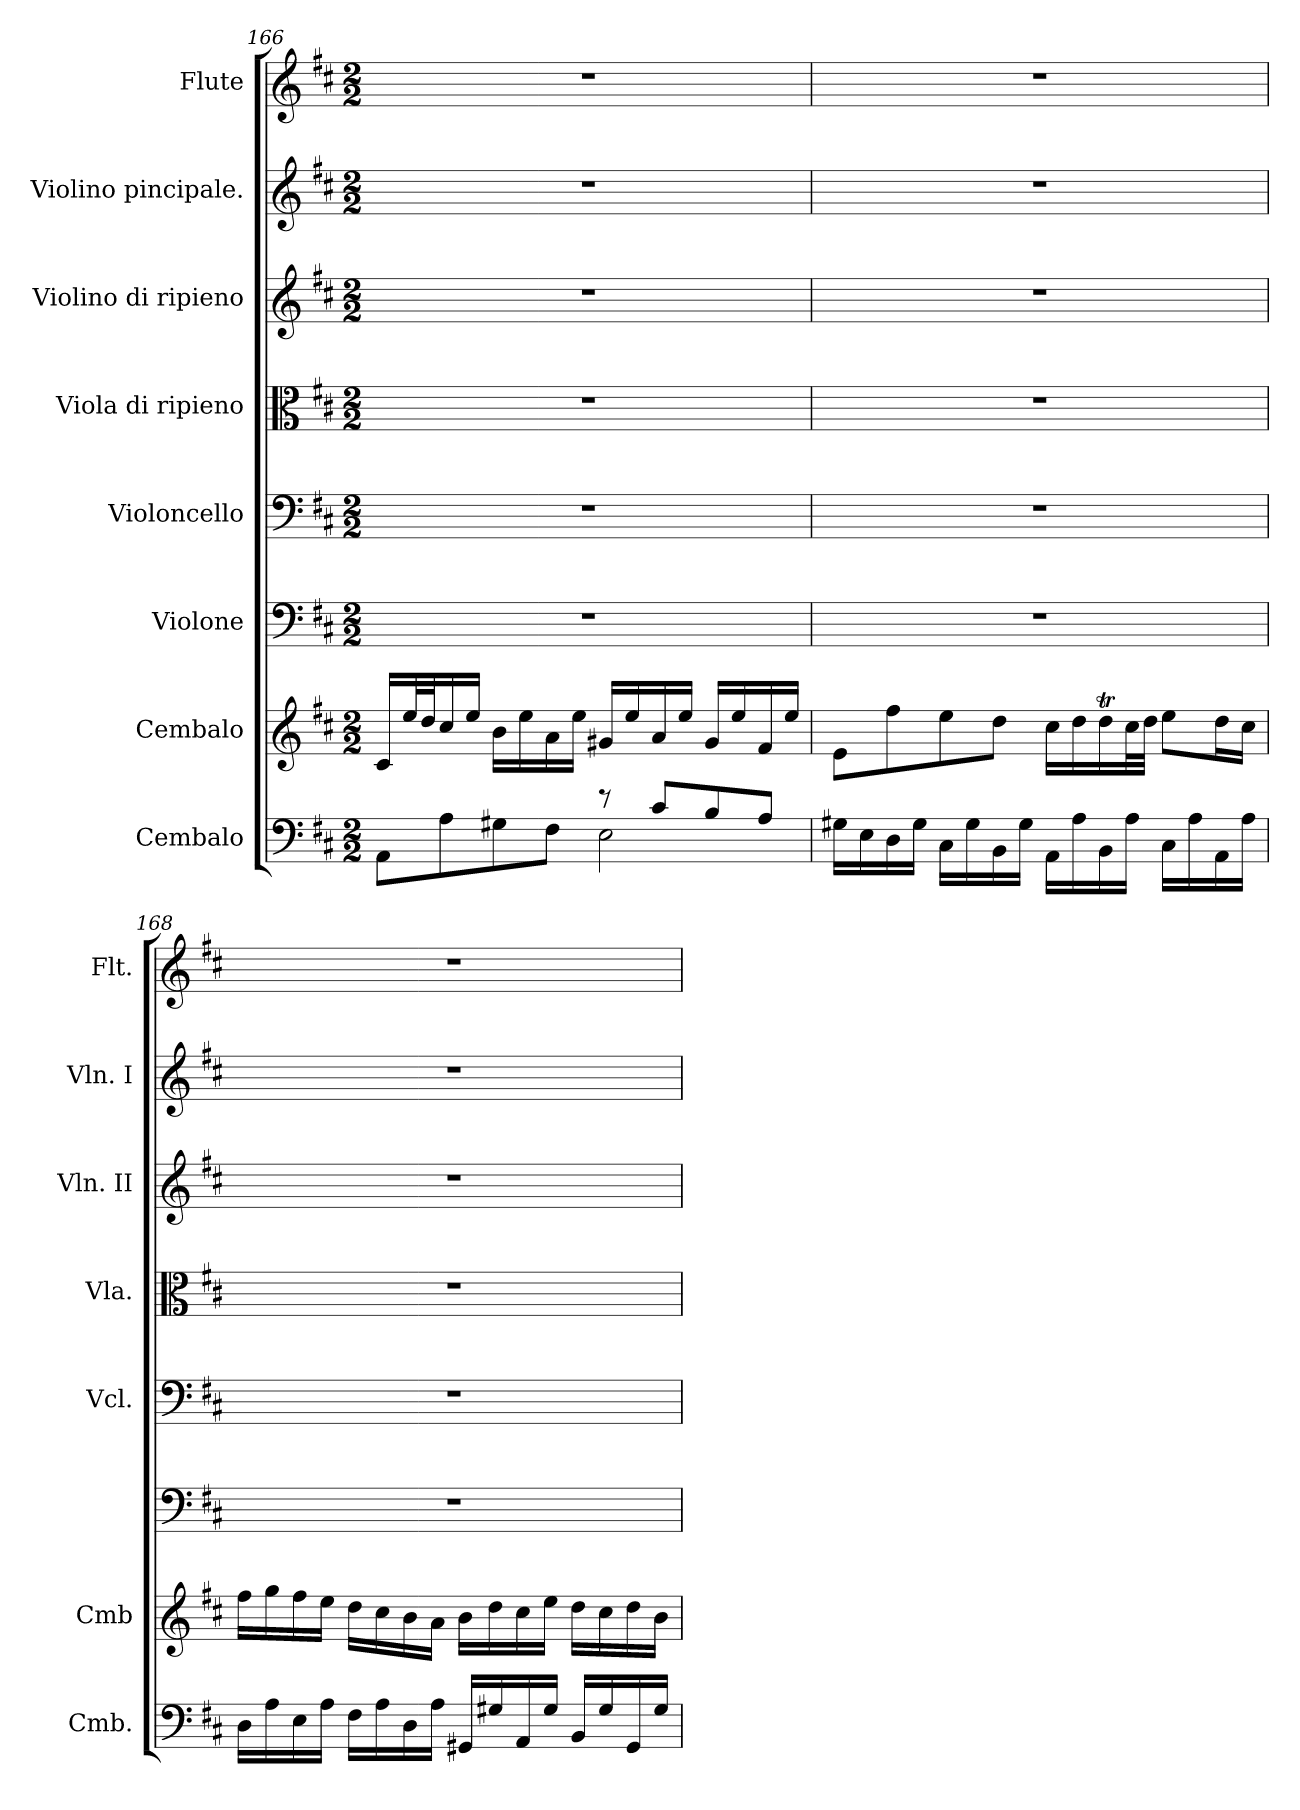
**kern	**kern	**kern	**kern	**kern	**kern	**kern	**kern
*part8	*part7	*part6	*part5	*part4	*part3	*part2	*part1
*staff8	*staff7	*staff6	*staff5	*staff4	*staff3	*staff2	*staff1
*I"Cembalo	*I"Cembalo	*I"Violone	*I"Violoncello	*I"Viola di ripieno	*I"Violino di ripieno	*I"Violino pincipale.	*I"Flute
*I'Cmb.	*I'Cmb	*	*I'Vcl.	*I'Vla.	*I'Vln. II	*I'Vln. I	*I'Flt.
!!LO:LB:g=z
*clefF4	*clefG2	*clefF4	*clefF4	*clefC3	*clefG2	*clefG2	*clefG2
*	*	*ITrd7c12	*	*	*	*	*
*k[f#c#]	*k[f#c#]	*k[f#c#]	*k[f#c#]	*k[f#c#]	*k[f#c#]	*k[f#c#]	*k[f#c#]
*D:	*D:	*D:	*D:	*D:	*D:	*D:	*D:
*M2/2	*M2/2	*M2/2	*M2/2	*M2/2	*M2/2	*M2/2	*M2/2
=166	=166	=166	=166	=166	=166	=166	=166
*^	*	*	*	*	*	*	*
2ryy	8AA\L	16c#/LL	1r	1r	1r	1r	1r	1r
.	.	32ee/L	.	.	.	.	.	.
.	.	32dd/J	.	.	.	.	.	.
.	8A\	16cc#/	.	.	.	.	.	.
.	.	16ee/JJ	.	.	.	.	.	.
.	8G#X\	16b\LL	.	.	.	.	.	.
.	.	16ee\	.	.	.	.	.	.
.	8F#\J	16a\	.	.	.	.	.	.
.	.	16ee\JJ	.	.	.	.	.	.
8r	2E\	16g#X/LL	.	.	.	.	.	.
.	.	16ee/	.	.	.	.	.	.
8c#/L	.	16a/	.	.	.	.	.	.
.	.	16ee/JJ	.	.	.	.	.	.
8B/	.	16g#/LL	.	.	.	.	.	.
.	.	16ee/	.	.	.	.	.	.
8A/J	.	16f#/	.	.	.	.	.	.
.	.	16ee/JJ	.	.	.	.	.	.
*v	*v	*	*	*	*	*	*	*
=167	=167	=167	=167	=167	=167	=167	=167
16G#X\LL	8e\L	1r	1r	1r	1r	1r	1r
16E\	.	.	.	.	.	.	.
16D\	8ff#\	.	.	.	.	.	.
16G#\JJ	.	.	.	.	.	.	.
16C#\LL	8ee\	.	.	.	.	.	.
16G#\	.	.	.	.	.	.	.
16BB\	8dd\J	.	.	.	.	.	.
16G#\JJ	.	.	.	.	.	.	.
16AA\LL	16cc#\LL	.	.	.	.	.	.
16A\	16dd\	.	.	.	.	.	.
16BB\	16ddT\	.	.	.	.	.	.
16A\JJ	32cc#\L	.	.	.	.	.	.
.	32dd\JJJ	.	.	.	.	.	.
16C#\LL	8ee\L	.	.	.	.	.	.
16A\	.	.	.	.	.	.	.
16AA\	16dd\L	.	.	.	.	.	.
16A\JJ	16cc#\JJ	.	.	.	.	.	.
=168	=168	=168	=168	=168	=168	=168	=168
16D\LL	16ff#\LL	1r	1r	1r	1r	1r	1r
16A\	16gg\	.	.	.	.	.	.
16E\	16ff#\	.	.	.	.	.	.
16A\JJ	16ee\JJ	.	.	.	.	.	.
16F#\LL	16dd\LL	.	.	.	.	.	.
16A\	16cc#\	.	.	.	.	.	.
16D\	16b\	.	.	.	.	.	.
16A\JJ	16a\JJ	.	.	.	.	.	.
16GG#X/LL	16b\LL	.	.	.	.	.	.
16G#X/	16dd\	.	.	.	.	.	.
16AA/	16cc#\	.	.	.	.	.	.
16G#/JJ	16ee\JJ	.	.	.	.	.	.
16BB/LL	16dd\LL	.	.	.	.	.	.
16G#/	16cc#\	.	.	.	.	.	.
16GG#/	16dd\	.	.	.	.	.	.
16G#/JJ	16b\JJ	.	.	.	.	.	.
=	=	=	=	=	=	=	=
*-	*-	*-	*-	*-	*-	*-	*-
